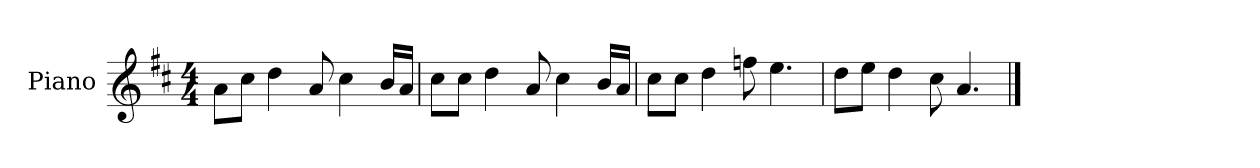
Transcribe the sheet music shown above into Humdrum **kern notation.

**kern
*part1
*staff1
*I"Piano
*I'P-no
*clefG2
*k[f#c#]
*M4/4
*MM90
=1
8a\L
8cc#\J
4dd\
8a/
4cc#\
16b/LL
16a/JJ
=2
8cc#\L
8cc#\J
4dd\
8a/
4cc#\
16b/LL
16a/JJ
=3
8cc#\L
8cc#\J
4dd\
8ffn\
4.ee\
=4
8dd\L
8ee\J
4dd\
8cc#\
4.a/
==
*-
